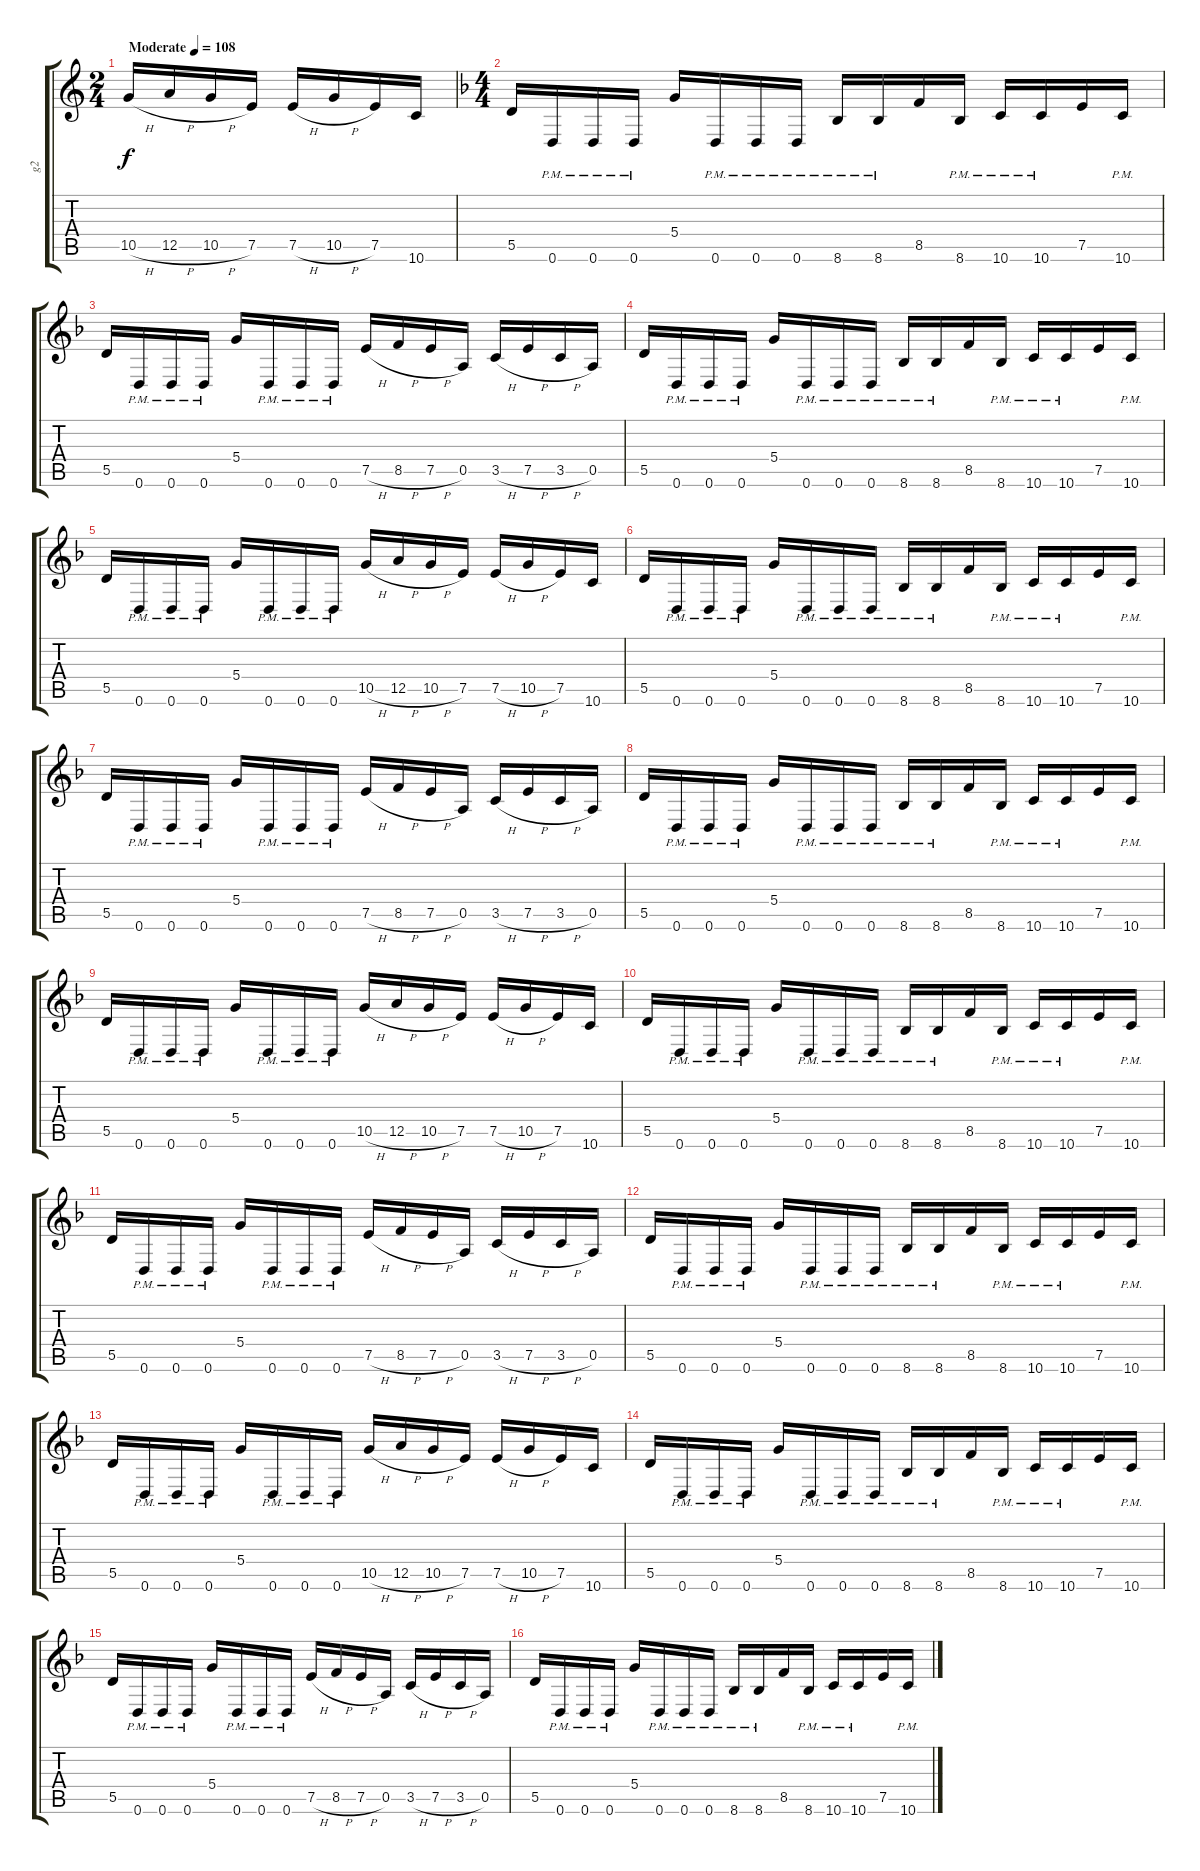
\track ("g2" "g2") {instrument distortionguitar}
\staff {score tabs}
\tuning (E4 B3 G3 D3 A2 D2) {hide}
\ts (2 4)
\tempo (108 "Moderate")
\clef g2
\ks c
10.5{h}.16{dy f instrument distortionguitar} 12.5{h}.16 10.5{h}.16 7.5.16 7.5{h}.16 10.5{h}.16 7.5.16 10.6.16 |
\ts (4 4)
\ks f
5.5.16 0.6{pm}.16 0.6{pm}.16 0.6{pm}.16 5.4.16 0.6{pm}.16 0.6{pm}.16 0.6{pm}.16 8.6{pm}.16 8.6{pm}.16 8.5.16 8.6{pm}.16 10.6{pm}.16 10.6{pm}.16 7.5.16 10.6{pm}.16 |
5.5.16 0.6{pm}.16 0.6{pm}.16 0.6{pm}.16 5.4.16 0.6{pm}.16 0.6{pm}.16 0.6{pm}.16 7.5{h}.16 8.5{h}.16 7.5{h}.16 0.5.16 3.5{h}.16 7.5{h}.16 3.5{h}.16 0.5.16 |
5.5.16 0.6{pm}.16 0.6{pm}.16 0.6{pm}.16 5.4.16 0.6{pm}.16 0.6{pm}.16 0.6{pm}.16 8.6{pm}.16 8.6{pm}.16 8.5.16 8.6{pm}.16 10.6{pm}.16 10.6{pm}.16 7.5.16 10.6{pm}.16 |
5.5.16 0.6{pm}.16 0.6{pm}.16 0.6{pm}.16 5.4.16 0.6{pm}.16 0.6{pm}.16 0.6{pm}.16 10.5{h}.16 12.5{h}.16 10.5{h}.16 7.5.16 7.5{h}.16 10.5{h}.16 7.5.16 10.6.16 |
5.5.16 0.6{pm}.16 0.6{pm}.16 0.6{pm}.16 5.4.16 0.6{pm}.16 0.6{pm}.16 0.6{pm}.16 8.6{pm}.16 8.6{pm}.16 8.5.16 8.6{pm}.16 10.6{pm}.16 10.6{pm}.16 7.5.16 10.6{pm}.16 |
5.5.16 0.6{pm}.16 0.6{pm}.16 0.6{pm}.16 5.4.16 0.6{pm}.16 0.6{pm}.16 0.6{pm}.16 7.5{h}.16 8.5{h}.16 7.5{h}.16 0.5.16 3.5{h}.16 7.5{h}.16 3.5{h}.16 0.5.16 |
5.5.16 0.6{pm}.16 0.6{pm}.16 0.6{pm}.16 5.4.16 0.6{pm}.16 0.6{pm}.16 0.6{pm}.16 8.6{pm}.16 8.6{pm}.16 8.5.16 8.6{pm}.16 10.6{pm}.16 10.6{pm}.16 7.5.16 10.6{pm}.16 |
5.5.16 0.6{pm}.16 0.6{pm}.16 0.6{pm}.16 5.4.16 0.6{pm}.16 0.6{pm}.16 0.6{pm}.16 10.5{h}.16 12.5{h}.16 10.5{h}.16 7.5.16 7.5{h}.16 10.5{h}.16 7.5.16 10.6.16 |
5.5.16 0.6{pm}.16 0.6{pm}.16 0.6{pm}.16 5.4.16 0.6{pm}.16 0.6{pm}.16 0.6{pm}.16 8.6{pm}.16 8.6{pm}.16 8.5.16 8.6{pm}.16 10.6{pm}.16 10.6{pm}.16 7.5.16 10.6{pm}.16 |
5.5.16 0.6{pm}.16 0.6{pm}.16 0.6{pm}.16 5.4.16 0.6{pm}.16 0.6{pm}.16 0.6{pm}.16 7.5{h}.16 8.5{h}.16 7.5{h}.16 0.5.16 3.5{h}.16 7.5{h}.16 3.5{h}.16 0.5.16 |
5.5.16 0.6{pm}.16 0.6{pm}.16 0.6{pm}.16 5.4.16 0.6{pm}.16 0.6{pm}.16 0.6{pm}.16 8.6{pm}.16 8.6{pm}.16 8.5.16 8.6{pm}.16 10.6{pm}.16 10.6{pm}.16 7.5.16 10.6{pm}.16 |
5.5.16 0.6{pm}.16 0.6{pm}.16 0.6{pm}.16 5.4.16 0.6{pm}.16 0.6{pm}.16 0.6{pm}.16 10.5{h}.16 12.5{h}.16 10.5{h}.16 7.5.16 7.5{h}.16 10.5{h}.16 7.5.16 10.6.16 |
5.5.16 0.6{pm}.16 0.6{pm}.16 0.6{pm}.16 5.4.16 0.6{pm}.16 0.6{pm}.16 0.6{pm}.16 8.6{pm}.16 8.6{pm}.16 8.5.16 8.6{pm}.16 10.6{pm}.16 10.6{pm}.16 7.5.16 10.6{pm}.16 |
5.5.16 0.6{pm}.16 0.6{pm}.16 0.6{pm}.16 5.4.16 0.6{pm}.16 0.6{pm}.16 0.6{pm}.16 7.5{h}.16 8.5{h}.16 7.5{h}.16 0.5.16 3.5{h}.16 7.5{h}.16 3.5{h}.16 0.5.16 |
5.5.16 0.6{pm}.16 0.6{pm}.16 0.6{pm}.16 5.4.16 0.6{pm}.16 0.6{pm}.16 0.6{pm}.16 8.6{pm}.16 8.6{pm}.16 8.5.16 8.6{pm}.16 10.6{pm}.16 10.6{pm}.16 7.5.16 10.6{pm}.16
